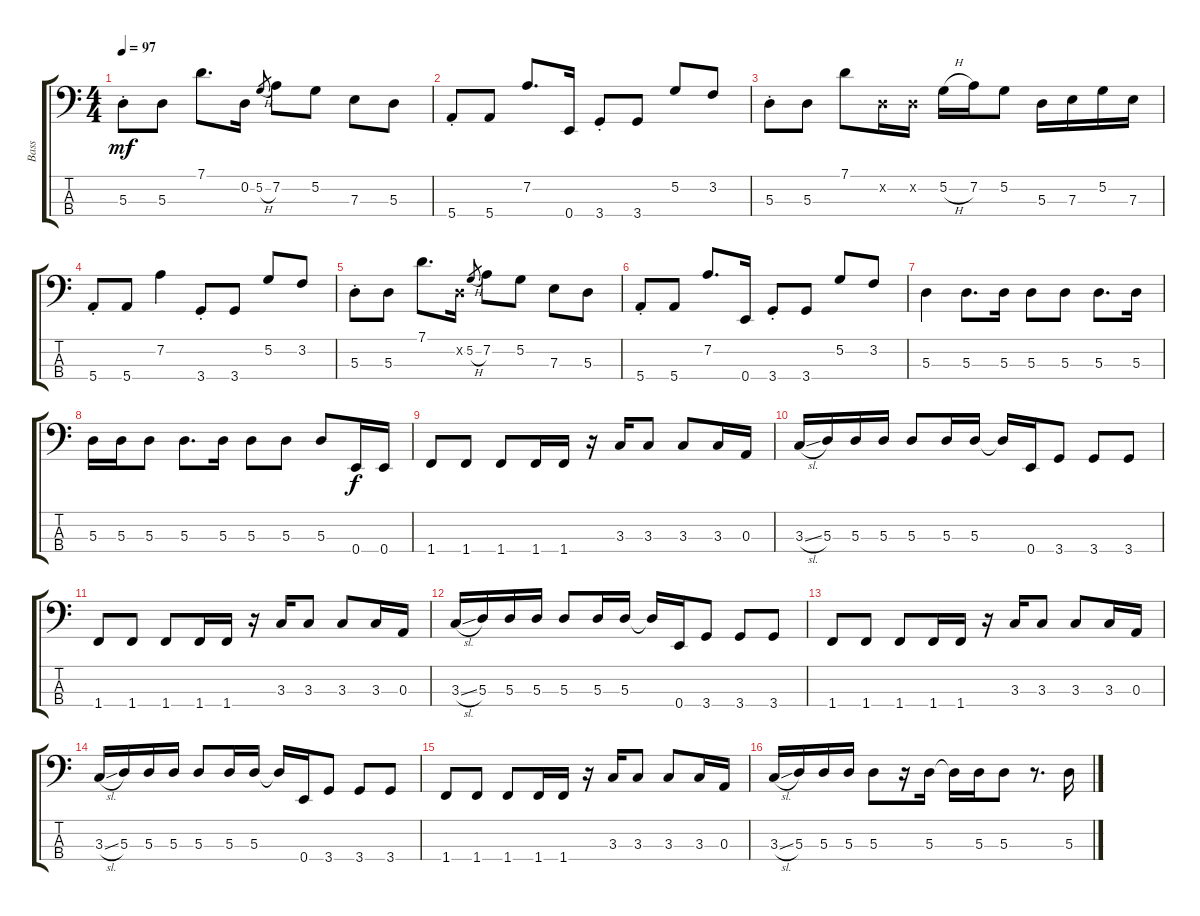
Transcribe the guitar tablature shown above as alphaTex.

\track ("Bass" "Bass") {instrument electricbassfinger}
\staff {score tabs}
\tuning (G2 D2 A1 E1) {hide}
\ts (4 4)
\tempo 97
\clef f4
\ks aminor
5.3{st}.8{dy mf} 5.3.8 7.1.8{d} 0.2.16 5.2{h}.8{gr} 7.2.8 5.2.8 7.3.8 5.3.8 |
5.4{st}.8 5.4.8 7.2.8{d} 0.4.16 3.4{st}.8{beam Up} 3.4.8{beam Up} 5.2.8{beam Up} 3.2.8{beam Up} |
5.3{st}.8 5.3.8 7.1.8 0.2{x}.16 0.2{x}.16 5.2{h}.16 7.2.16 5.2.8 5.3.16 7.3.16 5.2.16 7.3.16 |
5.4{st}.8 5.4.8 7.2.4 3.4{st}.8{beam Up} 3.4.8{beam Up} 5.2.8{beam Up} 3.2.8{beam Up} |
5.3{st}.8 5.3.8 7.1.8{d} 0.2{x}.16 5.2{h}.8{gr} 7.2.8 5.2.8 7.3.8 5.3.8 |
5.4{st}.8 5.4.8 7.2.8{d} 0.4.16 3.4{st}.8{beam Up} 3.4.8{beam Up} 5.2.8{beam Up} 3.2.8{beam Up} |
5.3.4 5.3.8{d} 5.3.16 5.3.8 5.3.8 5.3.8{d} 5.3.16 |
5.3.16 5.3.16 5.3.8 5.3.8{d} 5.3.16 5.3.8 5.3.8 5.3.8 0.4.16{dy f} 0.4.16 |
1.4.8 1.4.8 1.4.8 1.4.16 1.4.16 r.16 3.3.16 3.3.8 3.3.8 3.3.16 0.3.16 |
3.3{sl}.16{beam Up} 5.3.16{beam Up} 5.3.16{beam Up} 5.3.16{beam Up} 5.3.8{beam Up} 5.3.16{beam Up} 5.3.16{beam Up} 5.3{t}.16 0.4.16 3.4.8 3.4.8 3.4.8 |
1.4.8 1.4.8 1.4.8 1.4.16 1.4.16 r.16 3.3.16 3.3.8 3.3.8 3.3.16 0.3.16 |
3.3{sl}.16{beam Up} 5.3.16{beam Up} 5.3.16{beam Up} 5.3.16{beam Up} 5.3.8{beam Up} 5.3.16{beam Up} 5.3.16{beam Up} 5.3{t}.16 0.4.16 3.4.8 3.4.8 3.4.8 |
1.4.8 1.4.8 1.4.8 1.4.16 1.4.16 r.16 3.3.16 3.3.8 3.3.8 3.3.16 0.3.16 |
3.3{sl}.16{beam Up} 5.3.16{beam Up} 5.3.16{beam Up} 5.3.16{beam Up} 5.3.8{beam Up} 5.3.16{beam Up} 5.3.16{beam Up} 5.3{t}.16 0.4.16 3.4.8 3.4.8 3.4.8 |
1.4.8 1.4.8 1.4.8 1.4.16 1.4.16 r.16 3.3.16 3.3.8 3.3.8 3.3.16 0.3.16 |
3.3{sl}.16 5.3.16 5.3.16 5.3.16 5.3.8 r.16 5.3.16 5.3{t}.16 5.3.16 5.3.8 r.8{d} 5.3.16
